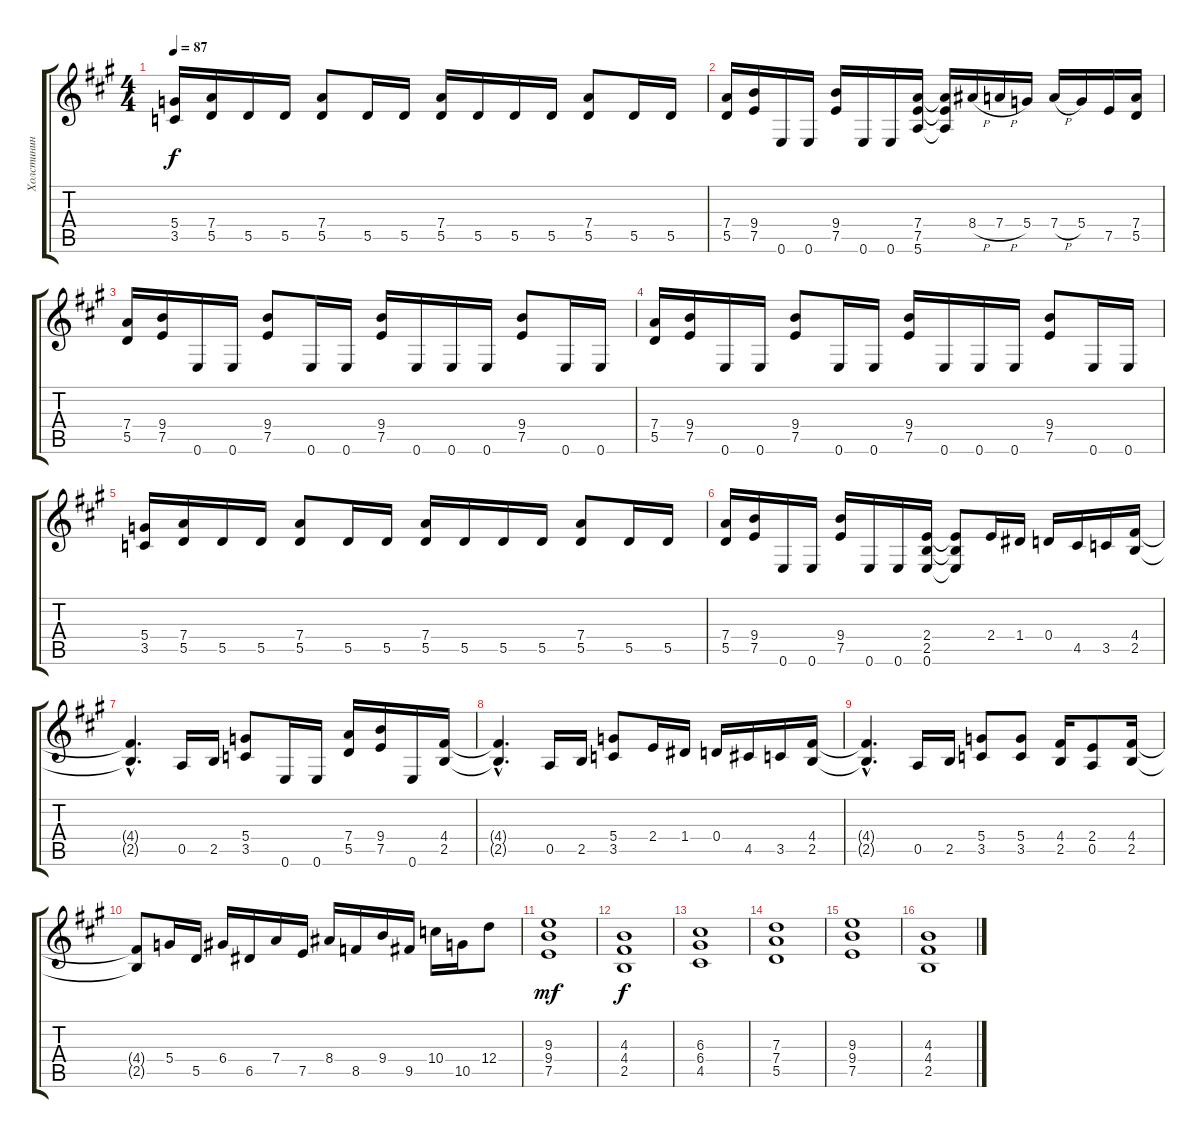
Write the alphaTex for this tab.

\track ("Холстинин" "Холстинин") {instrument distortionguitar}
\staff {score tabs}
\tuning (E4 B3 G3 D3 A2 E2) {hide}
\ts (4 4)
\tempo 87
\clef g2
\ks a
(5.4 3.5).16{dy f} (7.4 5.5).16 5.5.16 5.5.16 (7.4 5.5).8 5.5.16 5.5.16 (7.4 5.5).16 5.5.16 5.5.16 5.5.16 (7.4 5.5).8 5.5.16 5.5.16 |
(7.4 5.5).16 (9.4 7.5).16 0.6.16 0.6.16 (9.4 7.5).16 0.6.16 0.6.16 (7.4 7.5 5.6).16 (7.4{t} 7.5{t} 5.6{t}).16 8.4{h}.16 7.4{h}.16 5.4.16 7.4{h}.16 5.4.16 7.5.16 (7.4 5.5).16 |
(7.4 5.5).16 (9.4 7.5).16 0.6.16 0.6.16 (9.4 7.5).8 0.6.16 0.6.16 (9.4 7.5).16 0.6.16 0.6.16 0.6.16 (9.4 7.5).8 0.6.16 0.6.16 |
(7.4 5.5).16 (9.4 7.5).16 0.6.16 0.6.16 (9.4 7.5).8 0.6.16 0.6.16 (9.4 7.5).16 0.6.16 0.6.16 0.6.16 (9.4 7.5).8 0.6.16 0.6.16 |
(5.4 3.5).16 (7.4 5.5).16 5.5.16 5.5.16 (7.4 5.5).8 5.5.16 5.5.16 (7.4 5.5).16 5.5.16 5.5.16 5.5.16 (7.4 5.5).8 5.5.16 5.5.16 |
(7.4 5.5).16 (9.4 7.5).16 0.6.16 0.6.16 (9.4 7.5).16 0.6.16 0.6.16 (2.4 2.5 0.6).16 (2.4{t} 2.5{t} 0.6{t}).8 2.4.16 1.4.16 0.4.16 4.5.16 3.5.16 (4.4 2.5).16 |
(4.4{hac t} 2.5{hac t}).4{d} 0.5.16 2.5.16 (5.4 3.5).8 0.6.16 0.6.16 (7.4 5.5).16 (9.4 7.5).16 0.6.16 (4.4 2.5).16 |
(4.4{hac t} 2.5{hac t}).4{d} 0.5.16 2.5.16 (5.4 3.5).8 2.4.16 1.4.16 0.4.16 4.5.16 3.5.16 (4.4 2.5).16 |
(4.4{hac t} 2.5{hac t}).4{d} 0.5.16 2.5.16 (5.4 3.5).8 (5.4 3.5).8 (4.4 2.5).16 (2.4 0.5).8 (4.4 2.5).16 |
(4.4{t} 2.5{t}).8 5.4.16 5.5.16 6.4.16 6.5.16 7.4.16 7.5.16 8.4.16 8.5.16 9.4.16 9.5.16 10.4.16 10.5.16 12.4.8 |
(9.3 9.4 7.5).1{dy mf} |
(4.3 4.4 2.5).1{dy f} |
(6.3 6.4 4.5).1 |
(7.3 7.4 5.5).1 |
(9.3 9.4 7.5).1 |
(4.3 4.4 2.5).1
